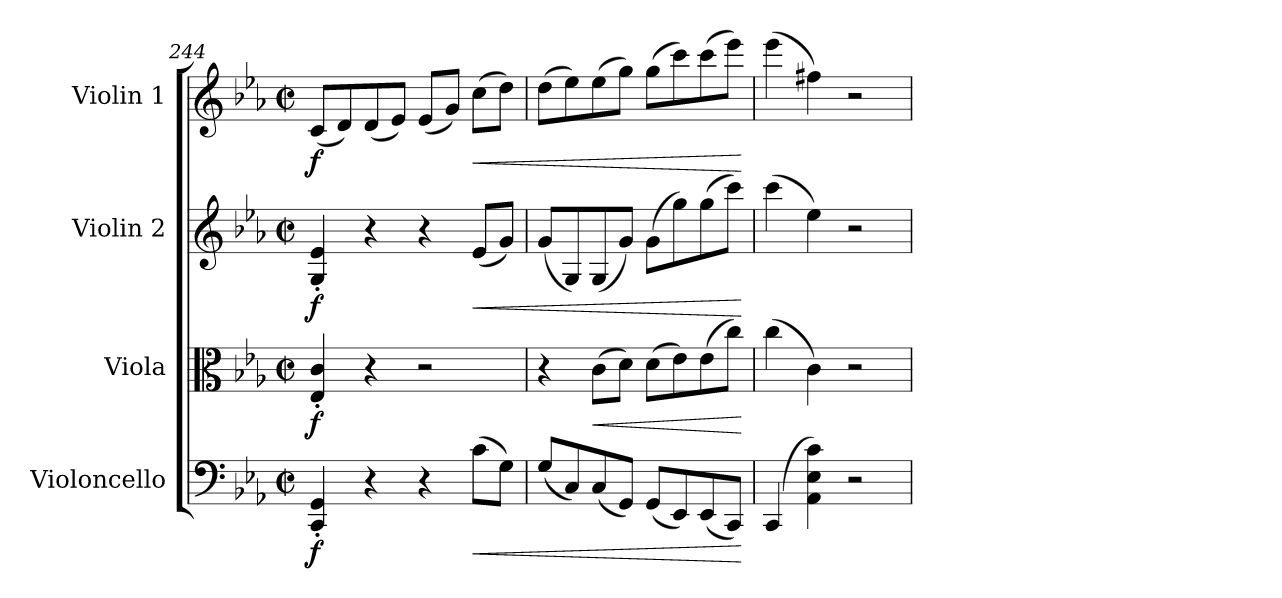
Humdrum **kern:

**kern	**dynam	**kern	**dynam	**kern	**dynam	**kern	**dynam
*part4	*part4	*part3	*part3	*part2	*part2	*part1	*part1
*staff4	*staff4	*staff3	*staff3	*staff2	*staff2	*staff1	*staff1
*I"Violoncello	*	*I"Viola	*	*I"Violin 2	*	*I"Violin 1	*
*I'Vc	*	*I'Vla	*	*I'Vln	*	*I'Vln	*
*clefF4	*	*clefC3	*	*clefG2	*	*clefG2	*
*k[b-e-a-]	*	*k[b-e-a-]	*	*k[b-e-a-]	*	*k[b-e-a-]	*
*M2/2	*	*M2/2	*	*M2/2	*	*M2/2	*
*met(c|)	*	*met(c|)	*	*met(c|)	*	*met(c|)	*
=244	=244	=244	=244	=244	=244	=244	=244
!	!LO:DY:b	!	!LO:DY:b	!	!LO:DY:b	!	!LO:DY:b
4CC/' 4GG/'	f	4E-/' 4c/'	f	4G/' 4e-/'	f	(8c/L	f
.	.	.	.	.	.	8d/)	.
4r	.	4r	.	4r	.	(8d/	.
.	.	.	.	.	.	8e-/J)	.
4r	.	2r	.	4r	.	(8e-/L	.
.	.	.	.	.	.	8g/J)	.
!	!LO:HP:b	!	!	!	!LO:HP:b	!	!LO:HP:b
(8c\L	<	.	.	(8e-/L	<	(8cc\L	<
8G\J)	.	.	.	8g/J)	.	8dd\J)	.
=245	=245	=245	=245	=245	=245	=245	=245
(8G/L	.	4r	.	(8g/L	.	(8dd\L	.
8C/)	.	.	.	8G/)	.	8ee-\)	.
!	!	!	!LO:HP:b	!	!	!	!
(8C/	.	(8c\L	<	(8G/	.	(8ee-\	.
8GG/J)	.	8d\J)	.	8g/J)	.	8gg\J)	.
(8GG/L	.	(8d\L	.	(8g\L	.	(8gg\L	.
8EE-/)	.	8e-\)	.	8gg\)	.	8ccc\)	.
(8EE-/	.	(8e-\	.	(8gg\	.	(8ccc\	.
8CC/J)	.	8cc\J)	.	8ccc\J)	.	8eee-\J)	.
.	[	.	[	.	[	.	[
=246	=246	=246	=246	=246	=246	=246	=246
(4CC/	.	(4cc\	.	(4ccc\	.	(4eee-\	.
4AA-\ 4E-\ 4c\)	.	4c\)	.	4ee-\)	.	4ff#X\)	.
2r	.	2r	.	2r	.	2r	.
=	=	=	=	=	=	=	=
*-	*-	*-	*-	*-	*-	*-	*-
